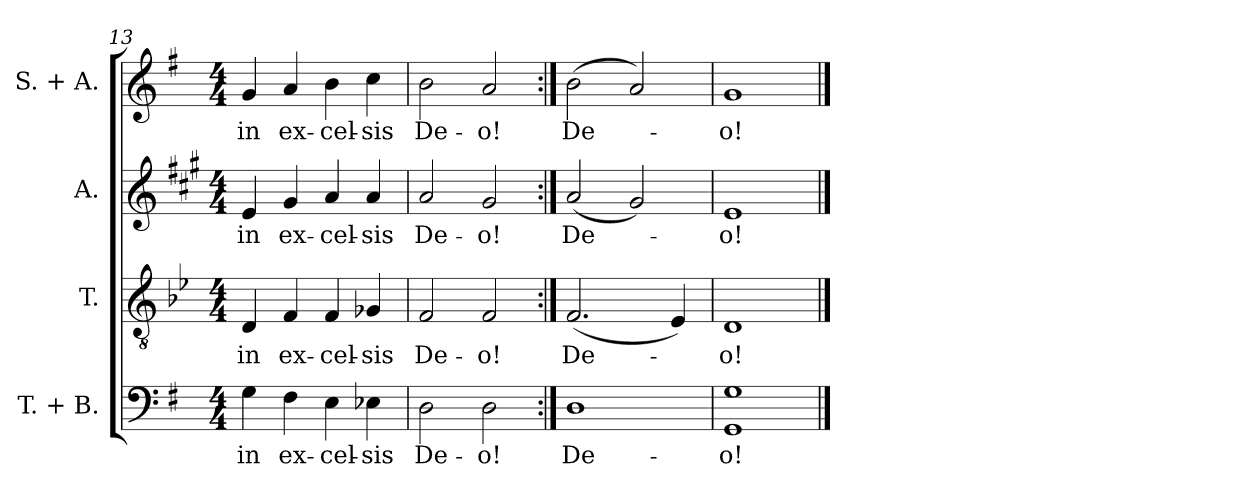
**kern	**text	**kern	**text	**kern	**text	**kern	**text
*part4	*part4	*part3	*part3	*part2	*part2	*part1	*part1
*staff4	*staff4	*staff3	*staff3	*staff2	*staff2	*staff1	*staff1
*I"T. + B.	*	*I"T.	*	*I"A.	*	*I"S. + A.	*
*clefF4	*	*clefGv2	*	*clefG2	*	*clefG2	*
*	*	*ITrd2c3	*	*ITrd1c2	*	*	*
*k[f#]	*	*k[f#]	*	*k[f#]	*	*k[f#]	*
*G:	*	*G:	*	*G:	*	*G:	*
*M4/4	*	*M4/4	*	*M4/4	*	*M4/4	*
=13	=13	=13	=13	=13	=13	=13	=13
!	!LO:LY:b:color=#000000	!	!	!	!	!	!
!	!	!	!LO:LY:b:color=#000000	!	!	!	!
!	!	!	!	!	!LO:LY:b:color=#000000	!	!
!	!	!	!	!	!	!	!LO:LY:b:color=#000000
4Gi\	in	4BBi/	in	4di/	in	4gi/	in
!	!LO:LY:b:color=#000000	!	!	!	!	!	!
!	!	!	!LO:LY:b:color=#000000	!	!	!	!
!	!	!	!	!	!LO:LY:b:color=#000000	!	!
!	!	!	!	!	!	!	!LO:LY:b:color=#000000
4F#i\	ex-	4Di/	ex-	4f#i/	ex-	4ai/	ex-
!	!LO:LY:b:color=#000000	!	!	!	!	!	!
!	!	!	!LO:LY:b:color=#000000	!	!	!	!
!	!	!	!	!	!LO:LY:b:color=#000000	!	!
!	!	!	!	!	!	!	!LO:LY:b:color=#000000
4Ei\	-cel-	4Di/	-cel-	4gi/	-cel-	4bi\	-cel-
!	!LO:LY:b:color=#000000	!	!	!	!	!	!
!	!	!	!LO:LY:b:color=#000000	!	!	!	!
!	!	!	!	!	!LO:LY:b:color=#000000	!	!
!	!	!	!	!	!	!	!LO:LY:b:color=#000000
4E-Xi\	-sis	4E-Xi/	-sis	4gi/	-sis	4cci\	-sis
=14	=14	=14	=14	=14	=14	=14	=14
!	!LO:LY:b:color=#000000	!	!	!	!	!	!
!	!	!	!LO:LY:b:color=#000000	!	!	!	!
!	!	!	!	!	!LO:LY:b:color=#000000	!	!
!	!	!	!	!	!	!	!LO:LY:b:color=#000000
2Di\	De-	2Di/	De-	2gi/	De-	2bi\	De-
!	!LO:LY:b:color=#000000	!	!	!	!	!	!
!	!	!	!LO:LY:b:color=#000000	!	!	!	!
!	!	!	!	!	!LO:LY:b:color=#000000	!	!
!	!	!	!	!	!	!	!LO:LY:b:color=#000000
2Di\	-o!	2Di/	-o!	2f#i/	-o!	2ai/	-o!
=15:|!	=15:|!	=15:|!	=15:|!	=15:|!	=15:|!	=15:|!	=15:|!
!	!LO:LY:b:color=#000000	!	!	!	!	!	!
!	!	!	!LO:LY:b:color=#000000	!	!	!	!
!	!	!	!	!	!LO:LY:b:color=#000000	!	!
!	!	!	!	!	!	!	!LO:LY:b:color=#000000
1Di	De-	(2.Di/	De-	(2gi/	De-	(2bi\	De-
.	.	.	.	2f#i/)	.	2ai/)	.
.	.	4Ci/)	.	.	.	.	.
=16	=16	=16	=16	=16	=16	=16	=16
!	!LO:LY:b:color=#000000	!	!	!	!	!	!
!	!	!	!LO:LY:b:color=#000000	!	!	!	!
!	!	!	!	!	!LO:LY:b:color=#000000	!	!
!	!	!	!	!	!	!	!LO:LY:b:color=#000000
1GGi 1Gi	-o!	1BBi	-o!	1di	-o!	1gi	-o!
==	==	==	==	==	==	==	==
*-	*-	*-	*-	*-	*-	*-	*-
